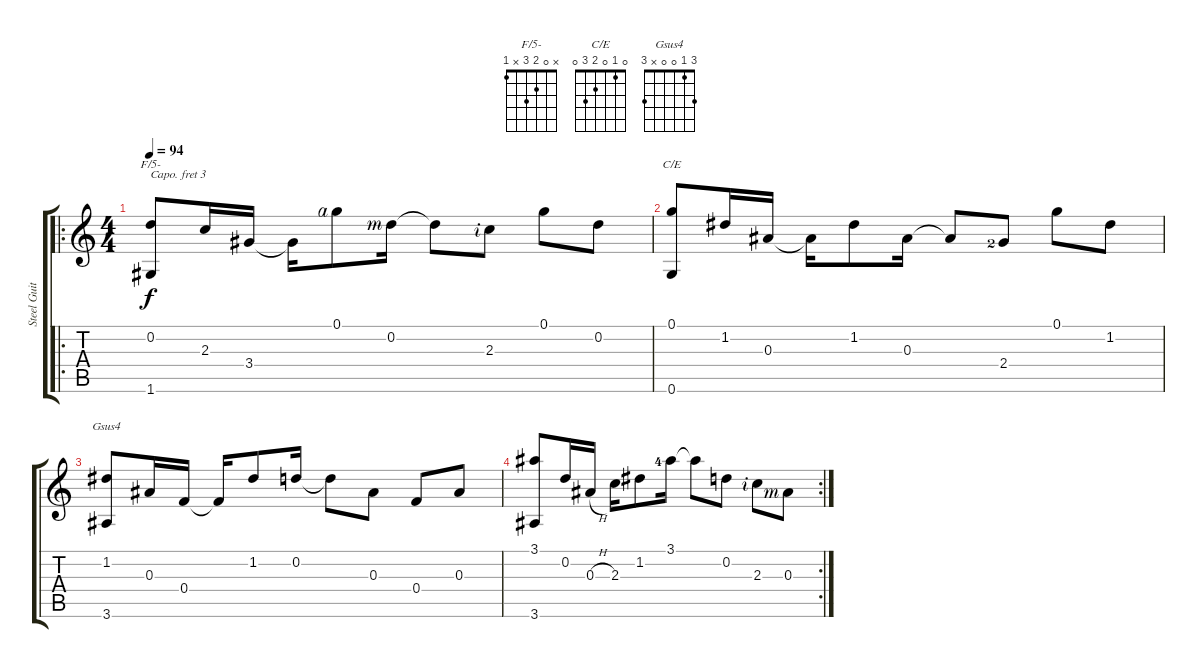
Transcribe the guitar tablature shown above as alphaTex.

\track ("Steel Guitar" "Steel Guit") {instrument acousticguitarsteel}
\staff {score tabs}
\capo 3
\tuning (E4 B3 G3 D3 A2 E2) {hide}
\chord ("F/5-" x 0 2 3 x 1)
\chord ("C/E" 0 1 0 2 3 0)
\chord ("Gsus4" 3 1 0 0 x 3)
\ro
\ts (4 4)
\tempo 94
\clef g2
\ks c
(0.2 1.6).8{ch "F/5-" dy f instrument acousticguitarsteel} 2.3.16 3.4.16 3.4{t}.16 0.1{rf 4}.8 0.2{rf 3}.16 0.2{t}.8 2.3{rf 2}.8 0.1.8 0.2.8 |
(0.1 0.6).8{ch "C/E"} 1.2.16 0.3.16 0.3{t}.16 1.2.8 0.3.16 0.3{t}.8 2.4{lf 3}.8 0.1.8 1.2.8 |
(1.2 3.6).8{ch "Gsus4"} 0.3.16 0.4.16 0.4{t}.16 1.2.8 0.2.16 0.2{t}.8 0.3.8 0.4.8 0.3.8 |
\rc 2
(3.1 3.6).8 0.2.16 0.3{h}.16 2.3.16 1.2.8 3.1{lf 5}.16 3.1{t}.8 0.2.8 2.3{rf 2}.8 0.3{rf 3}.8
